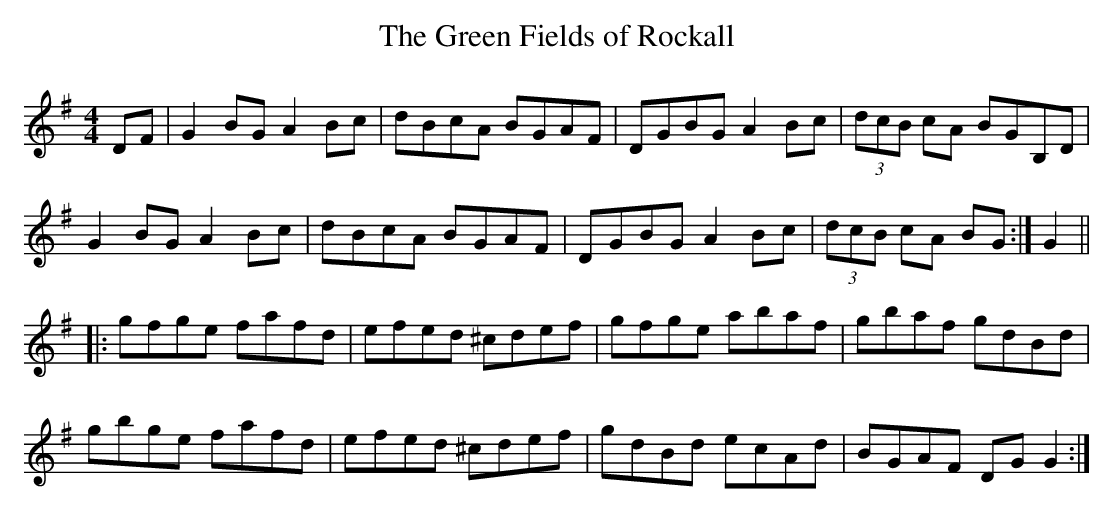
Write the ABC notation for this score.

X:1
T: The Green Fields of Rockall
M: 4/4
L: 1/8
K: G
DF \
|  G2BG A2Bc | dBcA  BGAF | DGBG A2Bc | (3dcB cA BGB,D |
   G2BG A2Bc | dBcA  BGAF | DGBG A2Bc | (3dcB cA BG :| G2 ||
|: gfge fafd | efed ^cdef | gfge abaf | gbaf gdBd |
   gbge fafd | efed ^cdef | gdBd ecAd | BGAF DGG2 :|
